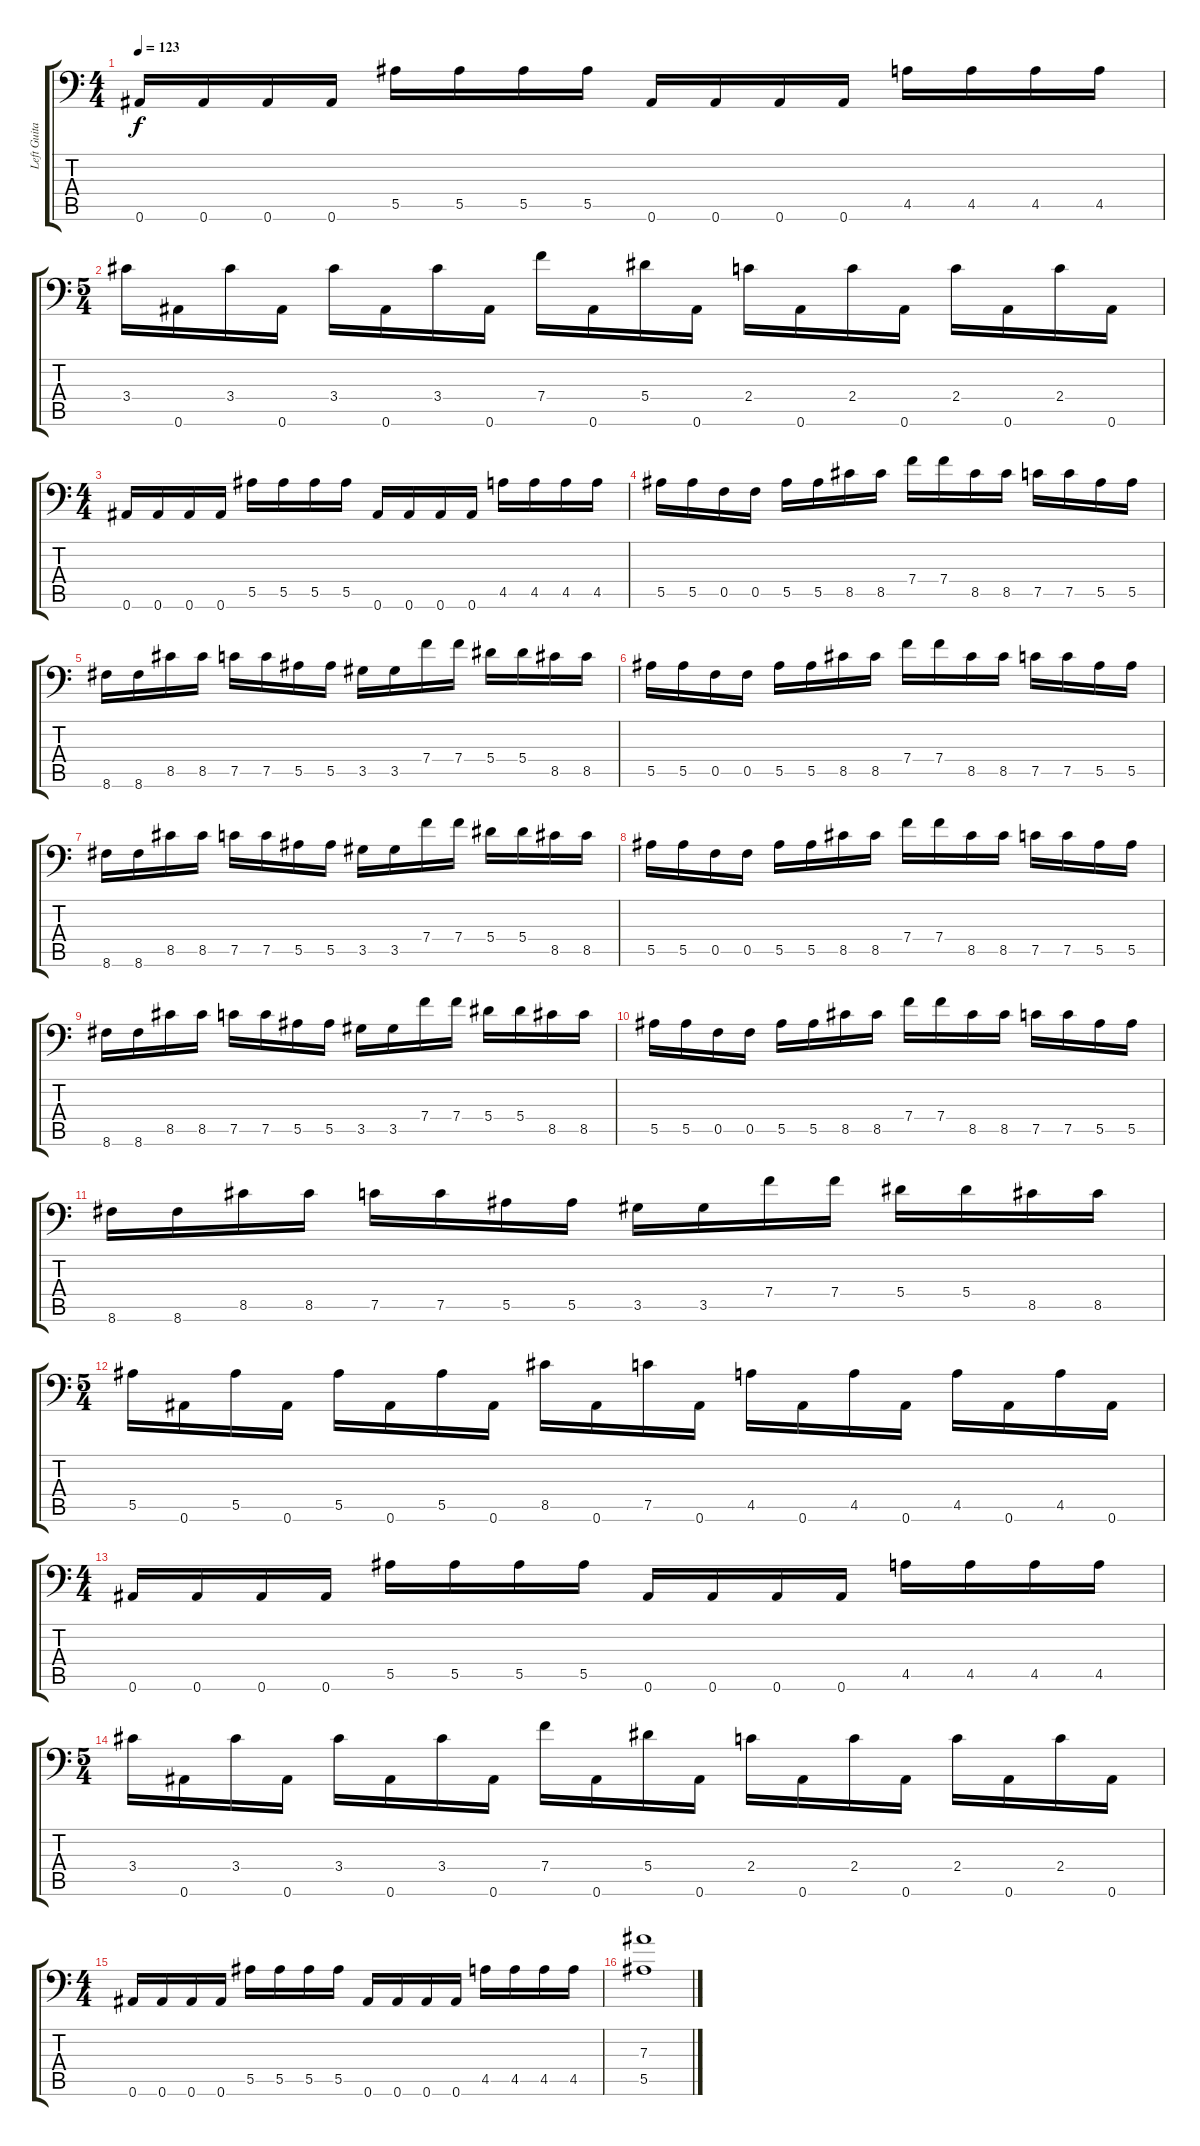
\track ("Left Guitar" "Left Guita") {instrument distortionguitar}
\staff {score tabs}
\tuning (C4 G3 Eb3 Bb2 F2 Bb1) {hide}
\ts (4 4)
\tempo 123
\clef f4
\ks c
0.6.16{dy f} 0.6.16 0.6.16 0.6.16 5.5.16 5.5.16 5.5.16 5.5.16 0.6.16 0.6.16 0.6.16 0.6.16 4.5.16 4.5.16 4.5.16 4.5.16 |
\ts (5 4)
3.4.16 0.6.16 3.4.16 0.6.16 3.4.16 0.6.16 3.4.16 0.6.16 7.4.16 0.6.16 5.4.16 0.6.16 2.4.16 0.6.16 2.4.16 0.6.16 2.4.16 0.6.16 2.4.16 0.6.16 |
\ts (4 4)
0.6.16 0.6.16 0.6.16 0.6.16 5.5.16 5.5.16 5.5.16 5.5.16 0.6.16 0.6.16 0.6.16 0.6.16 4.5.16 4.5.16 4.5.16 4.5.16 |
5.5.16 5.5.16 0.5.16 0.5.16 5.5.16 5.5.16 8.5.16 8.5.16 7.4.16 7.4.16 8.5.16 8.5.16 7.5.16 7.5.16 5.5.16 5.5.16 |
8.6.16 8.6.16 8.5.16 8.5.16 7.5.16 7.5.16 5.5.16 5.5.16 3.5.16 3.5.16 7.4.16 7.4.16 5.4.16 5.4.16 8.5.16 8.5.16 |
5.5.16 5.5.16 0.5.16 0.5.16 5.5.16 5.5.16 8.5.16 8.5.16 7.4.16 7.4.16 8.5.16 8.5.16 7.5.16 7.5.16 5.5.16 5.5.16 |
8.6.16 8.6.16 8.5.16 8.5.16 7.5.16 7.5.16 5.5.16 5.5.16 3.5.16 3.5.16 7.4.16 7.4.16 5.4.16 5.4.16 8.5.16 8.5.16 |
5.5.16 5.5.16 0.5.16 0.5.16 5.5.16 5.5.16 8.5.16 8.5.16 7.4.16 7.4.16 8.5.16 8.5.16 7.5.16 7.5.16 5.5.16 5.5.16 |
8.6.16 8.6.16 8.5.16 8.5.16 7.5.16 7.5.16 5.5.16 5.5.16 3.5.16 3.5.16 7.4.16 7.4.16 5.4.16 5.4.16 8.5.16 8.5.16 |
5.5.16 5.5.16 0.5.16 0.5.16 5.5.16 5.5.16 8.5.16 8.5.16 7.4.16 7.4.16 8.5.16 8.5.16 7.5.16 7.5.16 5.5.16 5.5.16 |
8.6.16 8.6.16 8.5.16 8.5.16 7.5.16 7.5.16 5.5.16 5.5.16 3.5.16 3.5.16 7.4.16 7.4.16 5.4.16 5.4.16 8.5.16 8.5.16 |
\ts (5 4)
5.5.16 0.6.16 5.5.16 0.6.16 5.5.16 0.6.16 5.5.16 0.6.16 8.5.16 0.6.16 7.5.16 0.6.16 4.5.16 0.6.16 4.5.16 0.6.16 4.5.16 0.6.16 4.5.16 0.6.16 |
\ts (4 4)
0.6.16 0.6.16 0.6.16 0.6.16 5.5.16 5.5.16 5.5.16 5.5.16 0.6.16 0.6.16 0.6.16 0.6.16 4.5.16 4.5.16 4.5.16 4.5.16 |
\ts (5 4)
3.4.16 0.6.16 3.4.16 0.6.16 3.4.16 0.6.16 3.4.16 0.6.16 7.4.16 0.6.16 5.4.16 0.6.16 2.4.16 0.6.16 2.4.16 0.6.16 2.4.16 0.6.16 2.4.16 0.6.16 |
\ts (4 4)
0.6.16 0.6.16 0.6.16 0.6.16 5.5.16 5.5.16 5.5.16 5.5.16 0.6.16 0.6.16 0.6.16 0.6.16 4.5.16 4.5.16 4.5.16 4.5.16 |
(7.3 5.5).1
